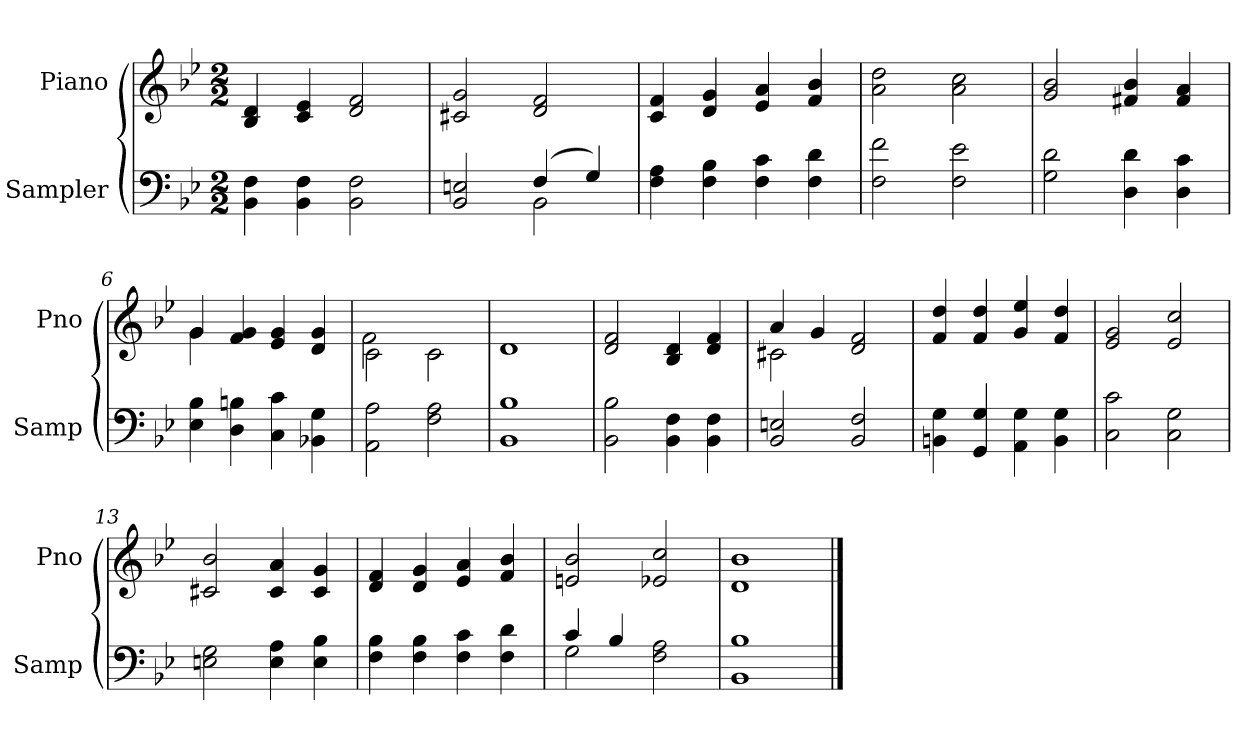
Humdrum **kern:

**kern	**kern
*part2	*part1
*staff2	*staff1
*I"Sampler	*I"Piano
*I'Samp	*I'Pno
*clefF4	*clefG2
*k[b-e-]	*k[b-e-]
*B-:	*B-:
*M2/2	*M2/2
=1	=1
4BB-\ 4F\	4B-/ 4d/
4BB-\ 4F\	4c/ 4e-/
2BB-\ 2F\	2d/ 2f/
=2	=2
*^	*
2BB-/ 2En/	2ryy	2c#X/ 2g/
(4F/	2BB-	2d/ 2f/
4G/)	.	.
*v	*v	*
=3	=3
4F\ 4A\	4c/ 4f/
4F\ 4B-\	4d/ 4g/
4F\ 4c\	4e-/ 4a/
4F\ 4d\	4f/ 4b-/
=4	=4
2F\ 2f\	2a\ 2dd\
2F\ 2e-\	2a\ 2cc\
=5	=5
2G\ 2d\	2g/ 2b-/
4D\ 4d\	4f#X/ 4b-/
4D\ 4c\	4f#/ 4a/
=6	=6
*	*^
4E-\ 4B-\	4g/	4g
4D\ 4Bn\	4f/ 4g/	2.ryy
4C\ 4c\	4e-/ 4g/	.
4BB-X\ 4G\	4d/ 4g/	.
=7	=7	=7
2AA\ 2A\	2c\	2f
2F\ 2A\	2c\	2ryy
*	*v	*v
=8	=8
1BB-\ 1B-\	1d/
=9	=9
2BB-\ 2B-\	2d/ 2f/
4BB-\ 4F\	4B-/ 4d/
4BB-\ 4F\	4d/ 4f/
=10	=10
*	*^
2BB-/ 2En/	4a/	2c#X
.	4g/	.
2BB-/ 2F/	2d/ 2f/	2ryy
*	*v	*v
=11	=11
4BBn\ 4G\	4f/ 4dd/
4GG/ 4G/	4f/ 4dd/
4AA\ 4G\	4g/ 4ee-/
4BB\ 4G\	4f/ 4dd/
=12	=12
2C\ 2c\	2e-/ 2g/
2C\ 2G\	2e-/ 2cc/
=13	=13
2En\ 2G\	2c#X/ 2b-/
4E\ 4A\	4c#/ 4a/
4E\ 4B-\	4c#/ 4g/
=14	=14
4F\ 4B-\	4d/ 4f/
4F\ 4B-\	4d/ 4g/
4F\ 4c\	4e-/ 4a/
4F\ 4d\	4f/ 4b-/
=15	=15
*^	*
4c/	2G	2en/ 2b-/
4B-/	.	.
2F\ 2A\	2ryy	2e-X/ 2cc/
*v	*v	*
=16	=16
1BB-\ 1B-\	1d/ 1b-/
==	==
*-	*-
